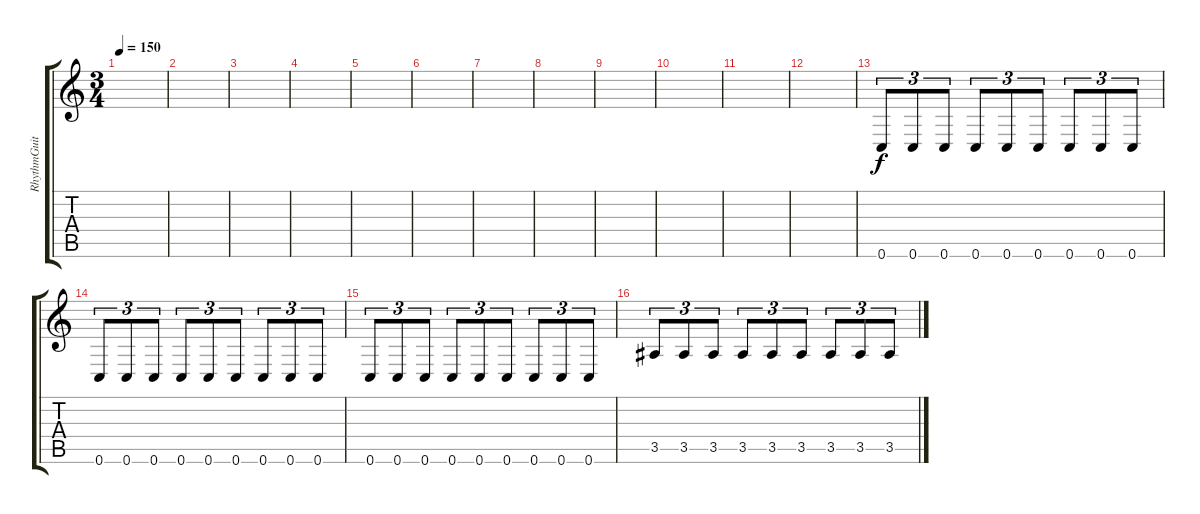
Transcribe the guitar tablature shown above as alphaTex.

\track ("RhythmGuitar" "RhythmGuit") {instrument distortionguitar}
\staff {score tabs}
\tuning (D4 A3 F3 C3 G2 C2) {hide}
\ts (3 4)
\tempo 150
\clef g2
\ks c
|
|
|
|
|
|
|
|
|
|
|
|
0.6.8{tu (3 2)} 0.6.8{tu (3 2)} 0.6.8{tu (3 2)} 0.6.8{tu (3 2)} 0.6.8{tu (3 2)} 0.6.8{tu (3 2)} 0.6.8{tu (3 2)} 0.6.8{tu (3 2)} 0.6.8{tu (3 2)} |
0.6.8{tu (3 2)} 0.6.8{tu (3 2)} 0.6.8{tu (3 2)} 0.6.8{tu (3 2)} 0.6.8{tu (3 2)} 0.6.8{tu (3 2)} 0.6.8{tu (3 2)} 0.6.8{tu (3 2)} 0.6.8{tu (3 2)} |
0.6.8{tu (3 2)} 0.6.8{tu (3 2)} 0.6.8{tu (3 2)} 0.6.8{tu (3 2)} 0.6.8{tu (3 2)} 0.6.8{tu (3 2)} 0.6.8{tu (3 2)} 0.6.8{tu (3 2)} 0.6.8{tu (3 2)} |
3.5.8{tu (3 2)} 3.5.8{tu (3 2)} 3.5.8{tu (3 2)} 3.5.8{tu (3 2)} 3.5.8{tu (3 2)} 3.5.8{tu (3 2)} 3.5.8{tu (3 2)} 3.5.8{tu (3 2)} 3.5.8{tu (3 2)}
